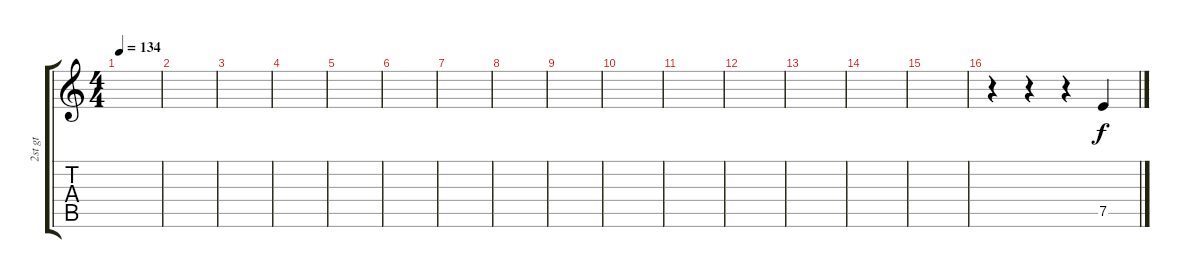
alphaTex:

\track ("2st gt" "2st gt") {instrument distortionguitar}
\staff {score tabs}
\tuning (E4 B3 G3 D3 A2 E2) {hide}
\ts (4 4)
\tempo 134
\clef g2
\ks c
|
|
|
|
|
|
|
|
|
|
|
|
|
|
|
r.4 r.4 r.4 7.5.4
